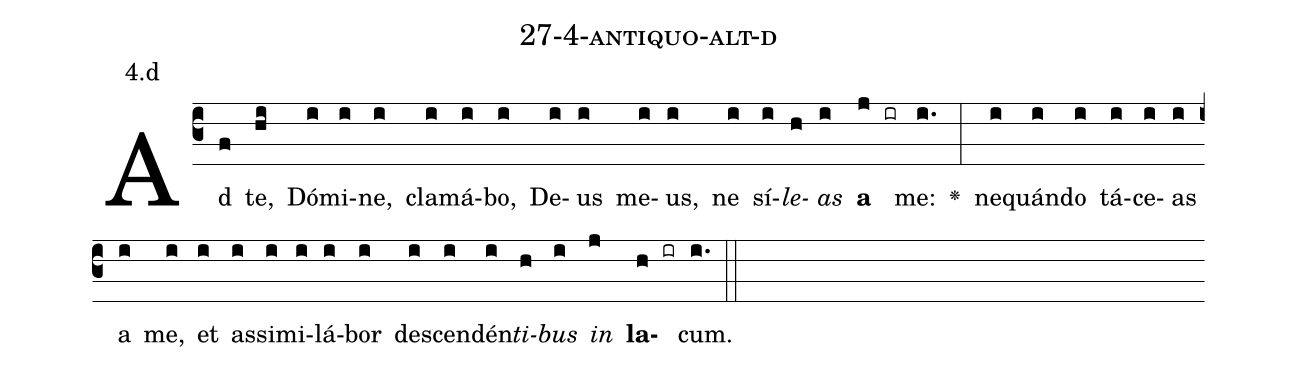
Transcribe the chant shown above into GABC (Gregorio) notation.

name: 27-4-antiquo-alt-d;
annotation: 4.d;
%%
(c3)Ad(f) te,(hi) Dó(i)mi(i)ne,(i) cla(i)má(i)bo,(i) De(i)us(i) me(i)us,(i) ne(i) sí(i)<i>le</i>(h)<i>as</i>(i) <b>a</b>(j ir) me:(i.) <v>\greheightstar</v>(:) ne(i)quán(i)do(i) tá(i)ce(i)as(i) a(i) me,(i) et(i) as(i)si(i)mi(i)lá(i)bor(i) de(i)scen(i)dén(i)<i>ti</i>(h)<i>bus</i>(i) <i>in</i>(j) <b>la</b>(h ir)cum.(i.) (::)


%E(i) u(h) o(i) u(j) a(h) e.(i.) (::)
